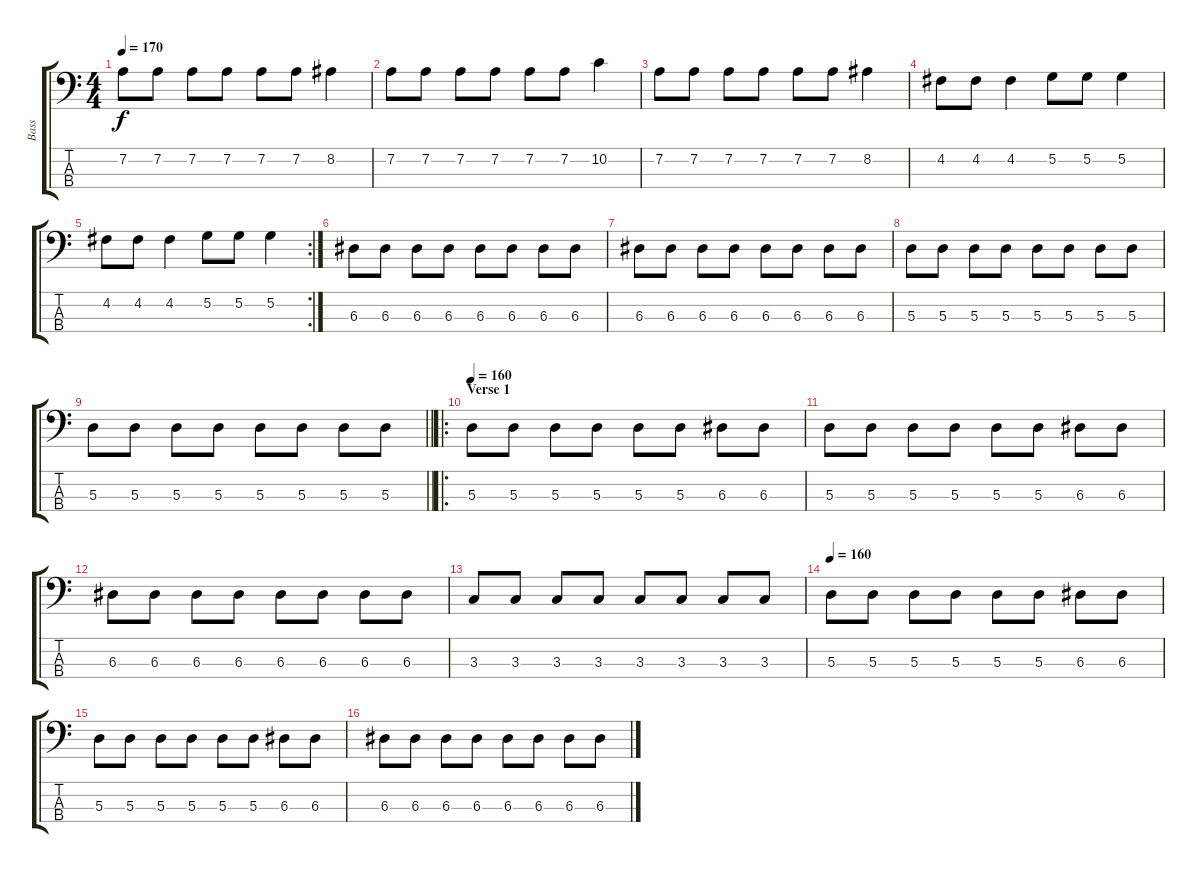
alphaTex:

\track ("Bass" "Bass") {instrument electricbassfinger}
\staff {score tabs}
\tuning (G2 D2 A1 E1) {hide}
\ts (4 4)
\tempo 170
\clef f4
\ks c
7.2.8{dy f} 7.2.8 7.2.8 7.2.8 7.2.8 7.2.8 8.2.4 |
7.2.8 7.2.8 7.2.8 7.2.8 7.2.8 7.2.8 10.2.4 |
7.2.8 7.2.8 7.2.8 7.2.8 7.2.8 7.2.8 8.2.4 |
4.2.8 4.2.8 4.2.4 5.2.8 5.2.8 5.2.4 |
\rc 2
4.2.8 4.2.8 4.2.4 5.2.8 5.2.8 5.2.4 |
6.3.8 6.3.8 6.3.8 6.3.8 6.3.8 6.3.8 6.3.8 6.3.8 |
6.3.8 6.3.8 6.3.8 6.3.8 6.3.8 6.3.8 6.3.8 6.3.8 |
5.3.8 5.3.8 5.3.8 5.3.8 5.3.8 5.3.8 5.3.8 5.3.8 |
\barLineRight lightlight
5.3.8 5.3.8 5.3.8 5.3.8 5.3.8 5.3.8 5.3.8 5.3.8 |
\ro
\section ("" "Verse 1")
\tempo 160
5.3.8 5.3.8 5.3.8 5.3.8 5.3.8 5.3.8 6.3.8 6.3.8 |
5.3.8 5.3.8 5.3.8 5.3.8 5.3.8 5.3.8 6.3.8 6.3.8 |
6.3.8 6.3.8 6.3.8 6.3.8 6.3.8 6.3.8 6.3.8 6.3.8 |
3.3.8 3.3.8 3.3.8 3.3.8 3.3.8 3.3.8 3.3.8 3.3.8 |
\tempo 160
5.3.8 5.3.8 5.3.8 5.3.8 5.3.8 5.3.8 6.3.8 6.3.8 |
5.3.8 5.3.8 5.3.8 5.3.8 5.3.8 5.3.8 6.3.8 6.3.8 |
6.3.8 6.3.8 6.3.8 6.3.8 6.3.8 6.3.8 6.3.8 6.3.8
